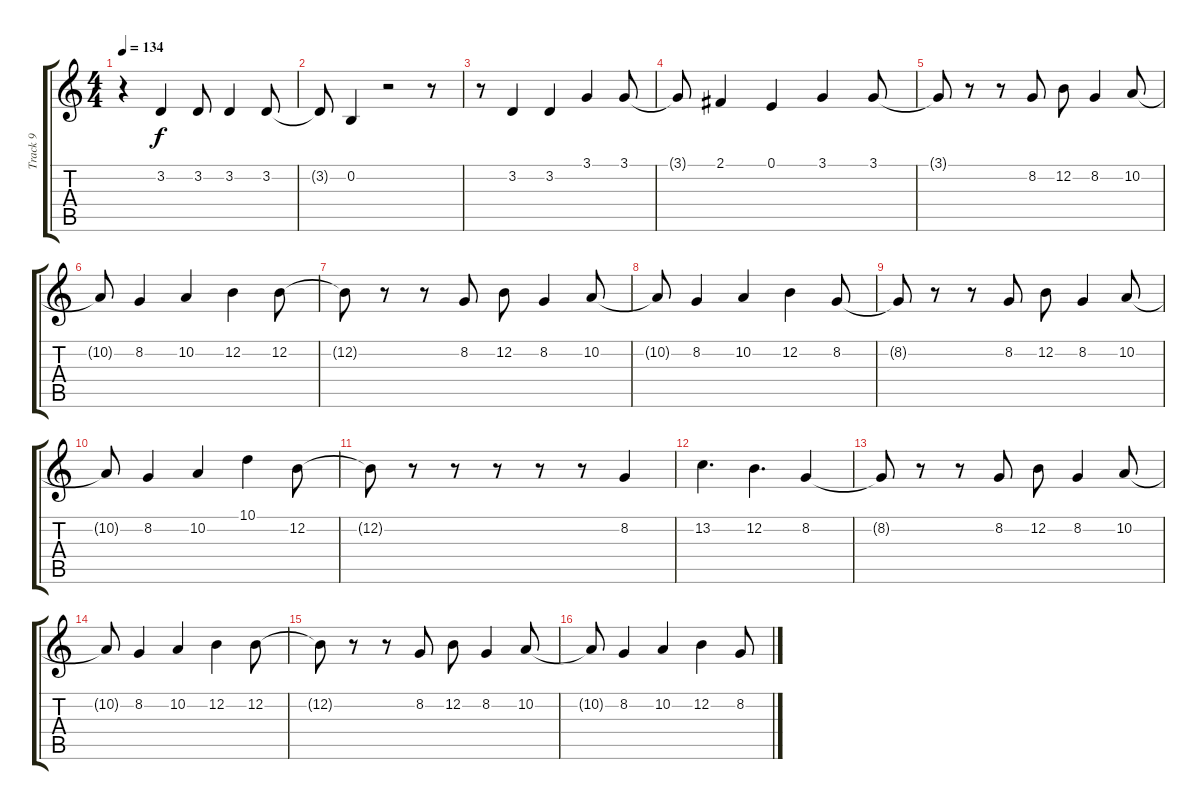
\track ("Track 9" "Track 9") {instrument recorder}
\staff {score tabs}
\tuning (E4 B3 G3 D3 A2 E2) {hide}
\ts (4 4)
\tempo 134
\clef g2
\ks c
r.4{dy f} 3.2.4 3.2.8 3.2.4 3.2.8 |
3.2{t}.8 0.2.4 r.2 r.8 |
r.8 3.2.4 3.2.4 3.1.4 3.1.8 |
3.1{t}.8 2.1.4 0.1.4 3.1.4 3.1.8 |
3.1{t}.8 r.8 r.8 8.2.8 12.2.8 8.2.4 10.2.8 |
10.2{t}.8 8.2.4 10.2.4 12.2.4 12.2.8 |
12.2{t}.8 r.8 r.8 8.2.8 12.2.8 8.2.4 10.2.8 |
10.2{t}.8 8.2.4 10.2.4 12.2.4 8.2.8 |
8.2{t}.8 r.8 r.8 8.2.8 12.2.8 8.2.4 10.2.8 |
10.2{t}.8 8.2.4 10.2.4 10.1.4 12.2.8 |
12.2{t}.8 r.8 r.8 r.8 r.8 r.8 8.2.4 |
13.2.4{d} 12.2.4{d} 8.2.4 |
8.2{t}.8 r.8 r.8 8.2.8 12.2.8 8.2.4 10.2.8 |
10.2{t}.8 8.2.4 10.2.4 12.2.4 12.2.8 |
12.2{t}.8 r.8 r.8 8.2.8 12.2.8 8.2.4 10.2.8 |
10.2{t}.8 8.2.4 10.2.4 12.2.4 8.2.8
